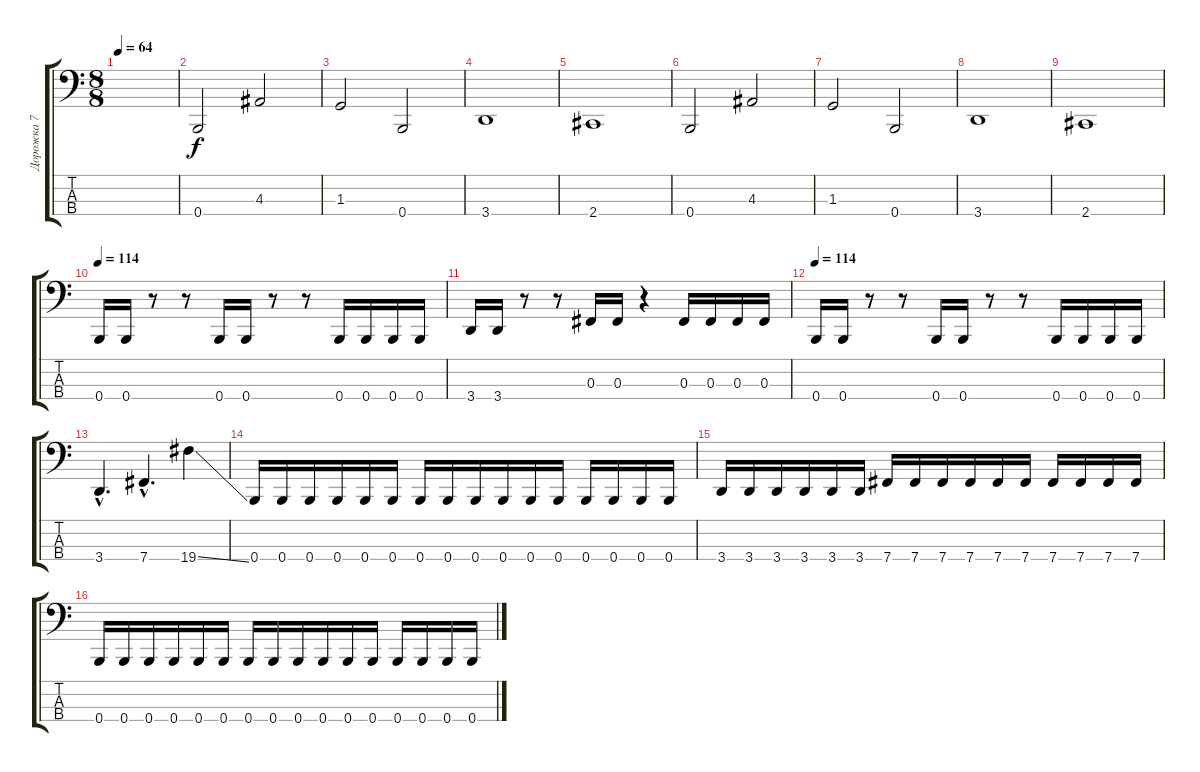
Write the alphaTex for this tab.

\track ("Дорожка 7" "Дорожка 7") {instrument electricbasspick}
\staff {score tabs}
\tuning (E2 B1 Gb1 B0) {hide}
\ts (8 8)
\tempo 64
\clef f4
\ks c
|
0.4.2 4.3.2 |
1.3.2 0.4.2 |
3.4.1 |
2.4.1 |
0.4.2 4.3.2 |
1.3.2 0.4.2 |
3.4.1 |
2.4.1 |
\tempo 114
0.4.16 0.4.16 r.8 r.8 0.4.16 0.4.16 r.8 r.8 0.4.16 0.4.16 0.4.16 0.4.16 |
3.4.16 3.4.16 r.8 r.8 0.3.16 0.3.16 r.4 0.3.16 0.3.16 0.3.16 0.3.16 |
\tempo 114
0.4.16 0.4.16 r.8 r.8 0.4.16 0.4.16 r.8 r.8 0.4.16 0.4.16 0.4.16 0.4.16 |
3.4{hac}.4{d} 7.4{hac}.4{d} 19.4{ss}.4 |
0.4.16 0.4.16 0.4.16 0.4.16 0.4.16 0.4.16 0.4.16 0.4.16 0.4.16 0.4.16 0.4.16 0.4.16 0.4.16 0.4.16 0.4.16 0.4.16 |
3.4.16 3.4.16 3.4.16 3.4.16 3.4.16 3.4.16 7.4.16 7.4.16 7.4.16 7.4.16 7.4.16 7.4.16 7.4.16 7.4.16 7.4.16 7.4.16 |
0.4.16 0.4.16 0.4.16 0.4.16 0.4.16 0.4.16 0.4.16 0.4.16 0.4.16 0.4.16 0.4.16 0.4.16 0.4.16 0.4.16 0.4.16 0.4.16
